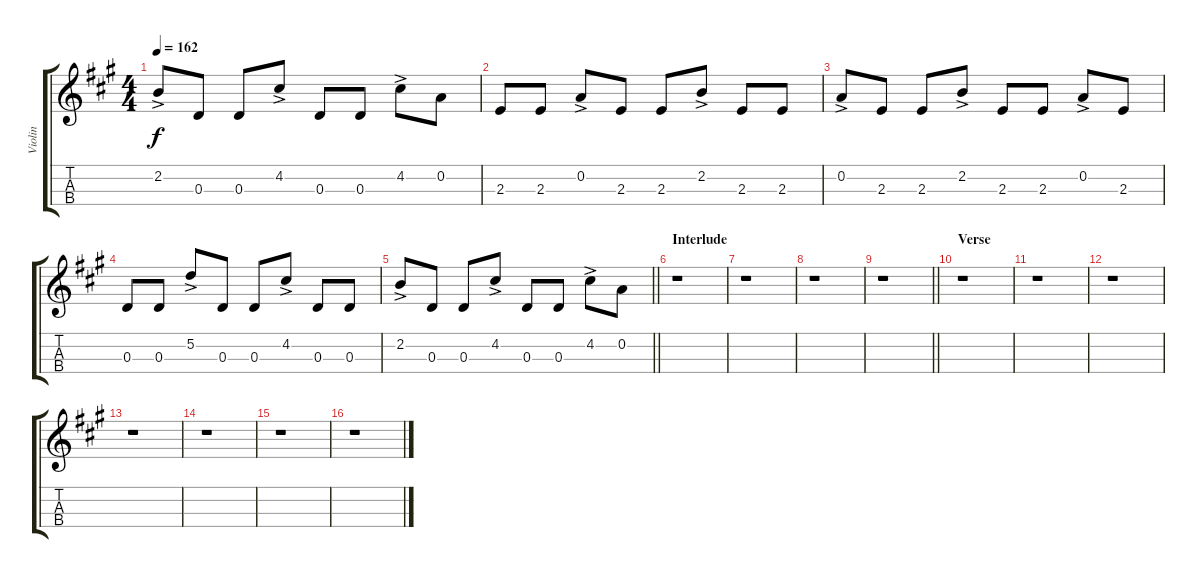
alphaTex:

\track ("Violin" "Violin") {instrument violin}
\staff {score tabs}
\tuning (E5 A4 D4 G3) {hide}
\ts (4 4)
\tempo 162
\clef g2
\ks a
2.2{ac}.8{dy f} 0.3.8 0.3.8 4.2{ac}.8 0.3.8 0.3.8 4.2{ac}.8 0.2.8 |
2.3.8 2.3.8 0.2{ac}.8 2.3.8 2.3.8 2.2{ac}.8 2.3.8 2.3.8 |
0.2{ac}.8 2.3.8 2.3.8 2.2{ac}.8 2.3.8 2.3.8 0.2{ac}.8 2.3.8 |
0.3.8 0.3.8 5.2{ac}.8 0.3.8 0.3.8 4.2{ac}.8 0.3.8 0.3.8 |
\barLineRight lightlight
2.2{ac}.8 0.3.8 0.3.8 4.2{ac}.8 0.3.8 0.3.8 4.2{ac}.8 0.2.8 |
\section ("" "Interlude")
r.1 |
r.1 |
r.1 |
\barLineRight lightlight
r.1 |
\section ("" "Verse")
r.1 |
r.1 |
r.1 |
r.1 |
r.1 |
r.1 |
r.1
